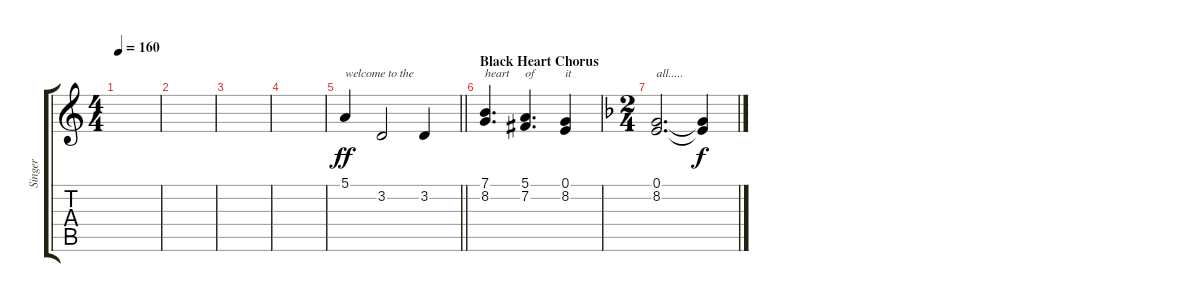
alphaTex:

\track ("Singer" "Singer") {instrument lead2sawtooth}
\staff {score tabs}
\tuning (E4 B3 G3 D3 A2 E2) {hide}
\ts (4 4)
\tempo 160
\clef g2
\ks c
|
|
|
|
\barLineRight lightlight
5.1.4{txt "welcome to the " dy ff} 3.2.2 3.2.4 |
\section ("" "Black Heart Chorus")
(7.1 8.2).4{d txt "heart"} (5.1 7.2).4{d txt "of"} (0.1 8.2).4{txt "it"} |
\ts (2 4)
\ks f
(0.1 8.2).2{d txt "all....." volume 6} (0.1{t} 8.2{t}).4{dy f}
